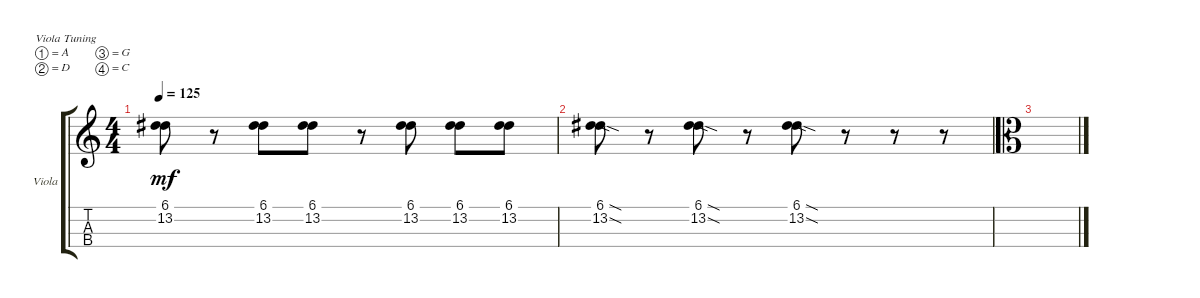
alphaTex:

\defaultSystemsLayout 4
\bracketExtendMode groupsimilarinstruments
\firstSystemTrackNameOrientation horizontal
\otherSystemsTrackNameOrientation horizontal
\track ("Viola" "Viola") {instrument viola}
\staff {score tabs}
\tuning (A4 D4 G3 C3)
\ts (4 4)
\tempo 125
\clef g2
\scale
0.333333
\ks c
(6.1 13.2).8{dy mf} r.8 (6.1 13.2).8 (6.1 13.2).8 r.8 (6.1 13.2).8 (6.1 13.2).8 (6.1 13.2).8 |
\scale
0.333333 (6.1{sod} 13.2{sod}).8 r.8 (6.1{sod} 13.2{sod}).8 r.8 (6.1{sod} 13.2{sod}).8 r.8 r.8 r.8 |
\clef c3
\scale
0.333333 |
\scale
0.333333 |
\scale
0.333333 |
\scale
0.333333 |
\scale
0.333333 |
\scale
0.333333
